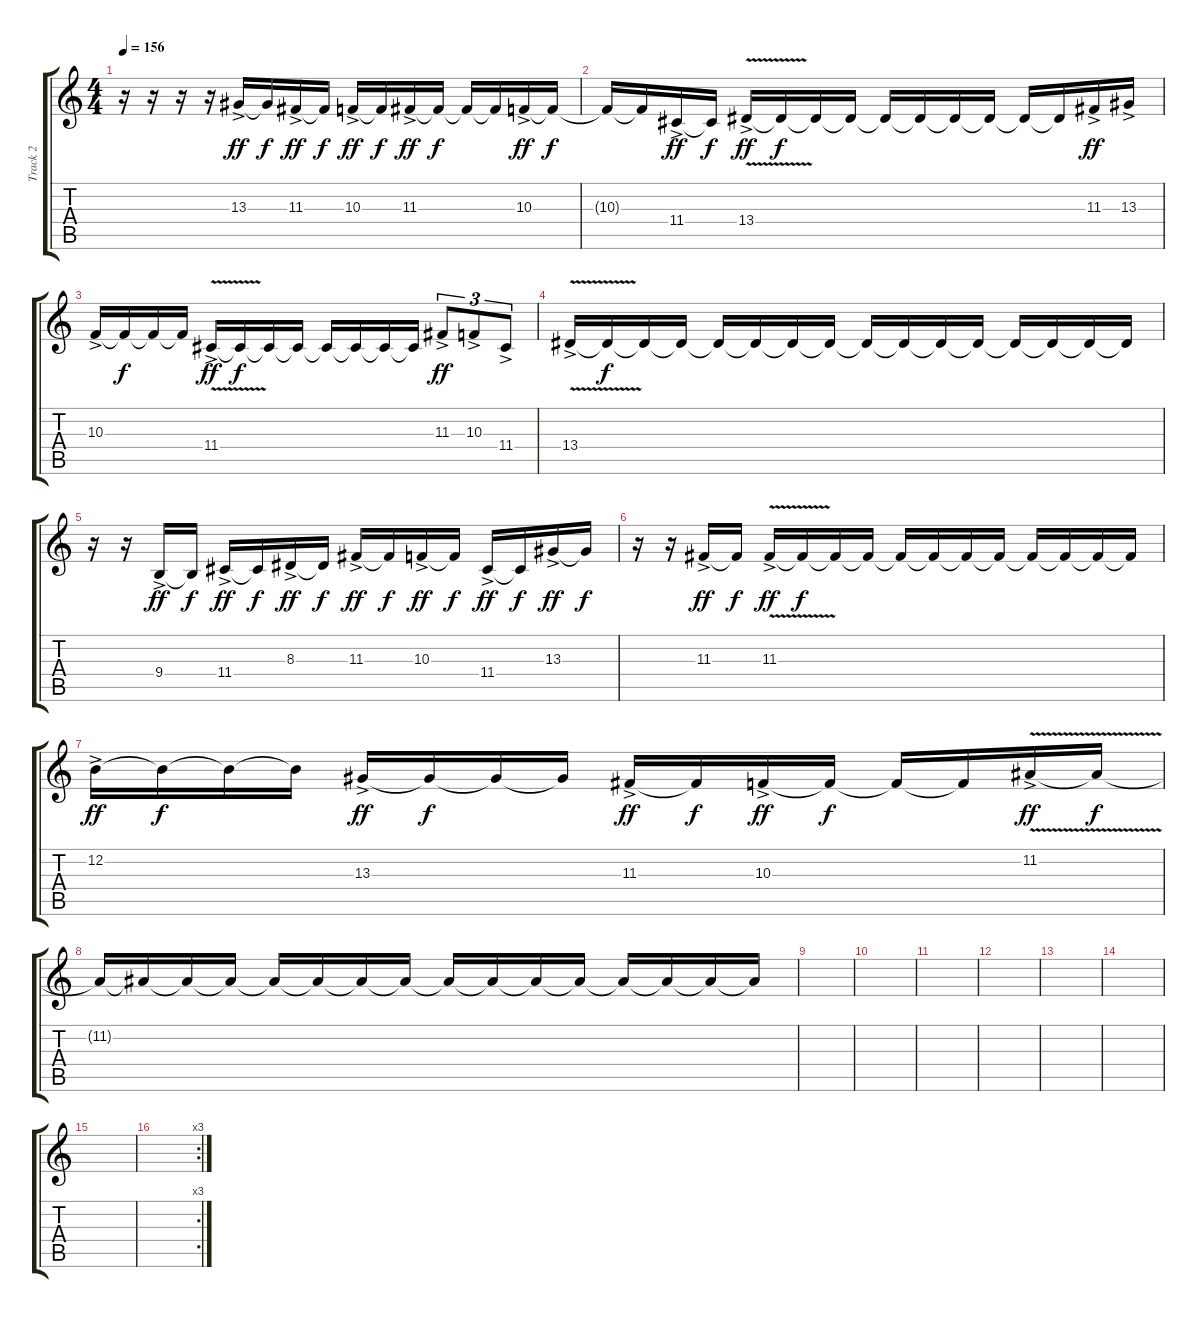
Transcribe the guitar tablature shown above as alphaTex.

\track ("Track 2" "Track 2") {instrument lead5charang}
\staff {score tabs}
\tuning (E4 B3 G3 D3 A2 E2) {hide}
\ts (4 4)
\tempo 156
\clef g2
\ks c
r.16{dy f} r.16 r.16 r.16 13.3{ac}.16{dy ff} 13.3{t}.16{dy f} 11.3{ac}.16{dy ff} 11.3{t}.16{dy f} 10.3{ac}.16{dy ff} 10.3{t}.16{dy f} 11.3{ac}.16{dy ff} 11.3{t}.16{dy f} 11.3{t}.16 11.3{t}.16 10.3{ac}.16{dy ff} 10.3{t}.16{dy f} |
10.3{t}.16 10.3{t}.16 11.4{ac}.16{dy ff} 11.4{t}.16{dy f} 13.4{v ac}.16{dy ff} 13.4{t}.16{dy f} 13.4{t}.16 13.4{t}.16 13.4{t}.16 13.4{t}.16 13.4{t}.16 13.4{t}.16 13.4{t}.16 13.4{t}.16 11.3{ac}.16{dy ff} 13.3{ac}.16 |
10.3{ac}.16 10.3{t}.16{dy f} 10.3{t}.16 10.3{t}.16 11.4{v ac}.16{dy ff} 11.4{t}.16{dy f} 11.4{t}.16 11.4{t}.16 11.4{t}.16 11.4{t}.16 11.4{t}.16 11.4{t}.16 11.3{ac}.8{tu (3 2) dy ff} 10.3{ac}.8{tu (3 2)} 11.4{ac}.8{tu (3 2)} |
13.4{v ac}.16 13.4{t}.16{dy f} 13.4{t}.16 13.4{t}.16 13.4{t}.16 13.4{t}.16 13.4{t}.16 13.4{t}.16 13.4{t}.16 13.4{t}.16 13.4{t}.16 13.4{t}.16 13.4{t}.16 13.4{t}.16 13.4{t}.16 13.4{t}.16 |
r.16 r.16 9.4{ac}.16{dy ff} 9.4{t}.16{dy f} 11.4{ac}.16{dy ff} 11.4{t}.16{dy f} 8.3{ac}.16{dy ff} 8.3{t}.16{dy f} 11.3{ac}.16{dy ff} 11.3{t}.16{dy f} 10.3{ac}.16{dy ff} 10.3{t}.16{dy f} 11.4{ac}.16{dy ff} 11.4{t}.16{dy f} 13.3{ac}.16{dy ff} 13.3{t}.16{dy f} |
r.16 r.16 11.3{ac}.16{dy ff} 11.3{t}.16{dy f} 11.3{v ac}.16{dy ff} 11.3{t}.16{dy f} 11.3{t}.16 11.3{t}.16 11.3{t}.16 11.3{t}.16 11.3{t}.16 11.3{t}.16 11.3{t}.16 11.3{t}.16 11.3{t}.16 11.3{t}.16 |
12.2{ac}.16{dy ff} 12.2{t}.16{dy f} 12.2{t}.16 12.2{t}.16 13.3{ac}.16{dy ff} 13.3{t}.16{dy f} 13.3{t}.16 13.3{t}.16 11.3{ac}.16{dy ff} 11.3{t}.16{dy f} 10.3{ac}.16{dy ff} 10.3{t}.16{dy f} 10.3{t}.16 10.3{t}.16 11.2{v ac}.16{dy ff} 11.2{t}.16{dy f} |
11.2{t}.16 11.2{t}.16 11.2{t}.16 11.2{t}.16 11.2{t}.16 11.2{t}.16 11.2{t}.16 11.2{t}.16 11.2{t}.16 11.2{t}.16 11.2{t}.16 11.2{t}.16 11.2{t}.16 11.2{t}.16 11.2{t}.16 11.2{t}.16 |
|
|
|
|
|
|
|
\rc 3
